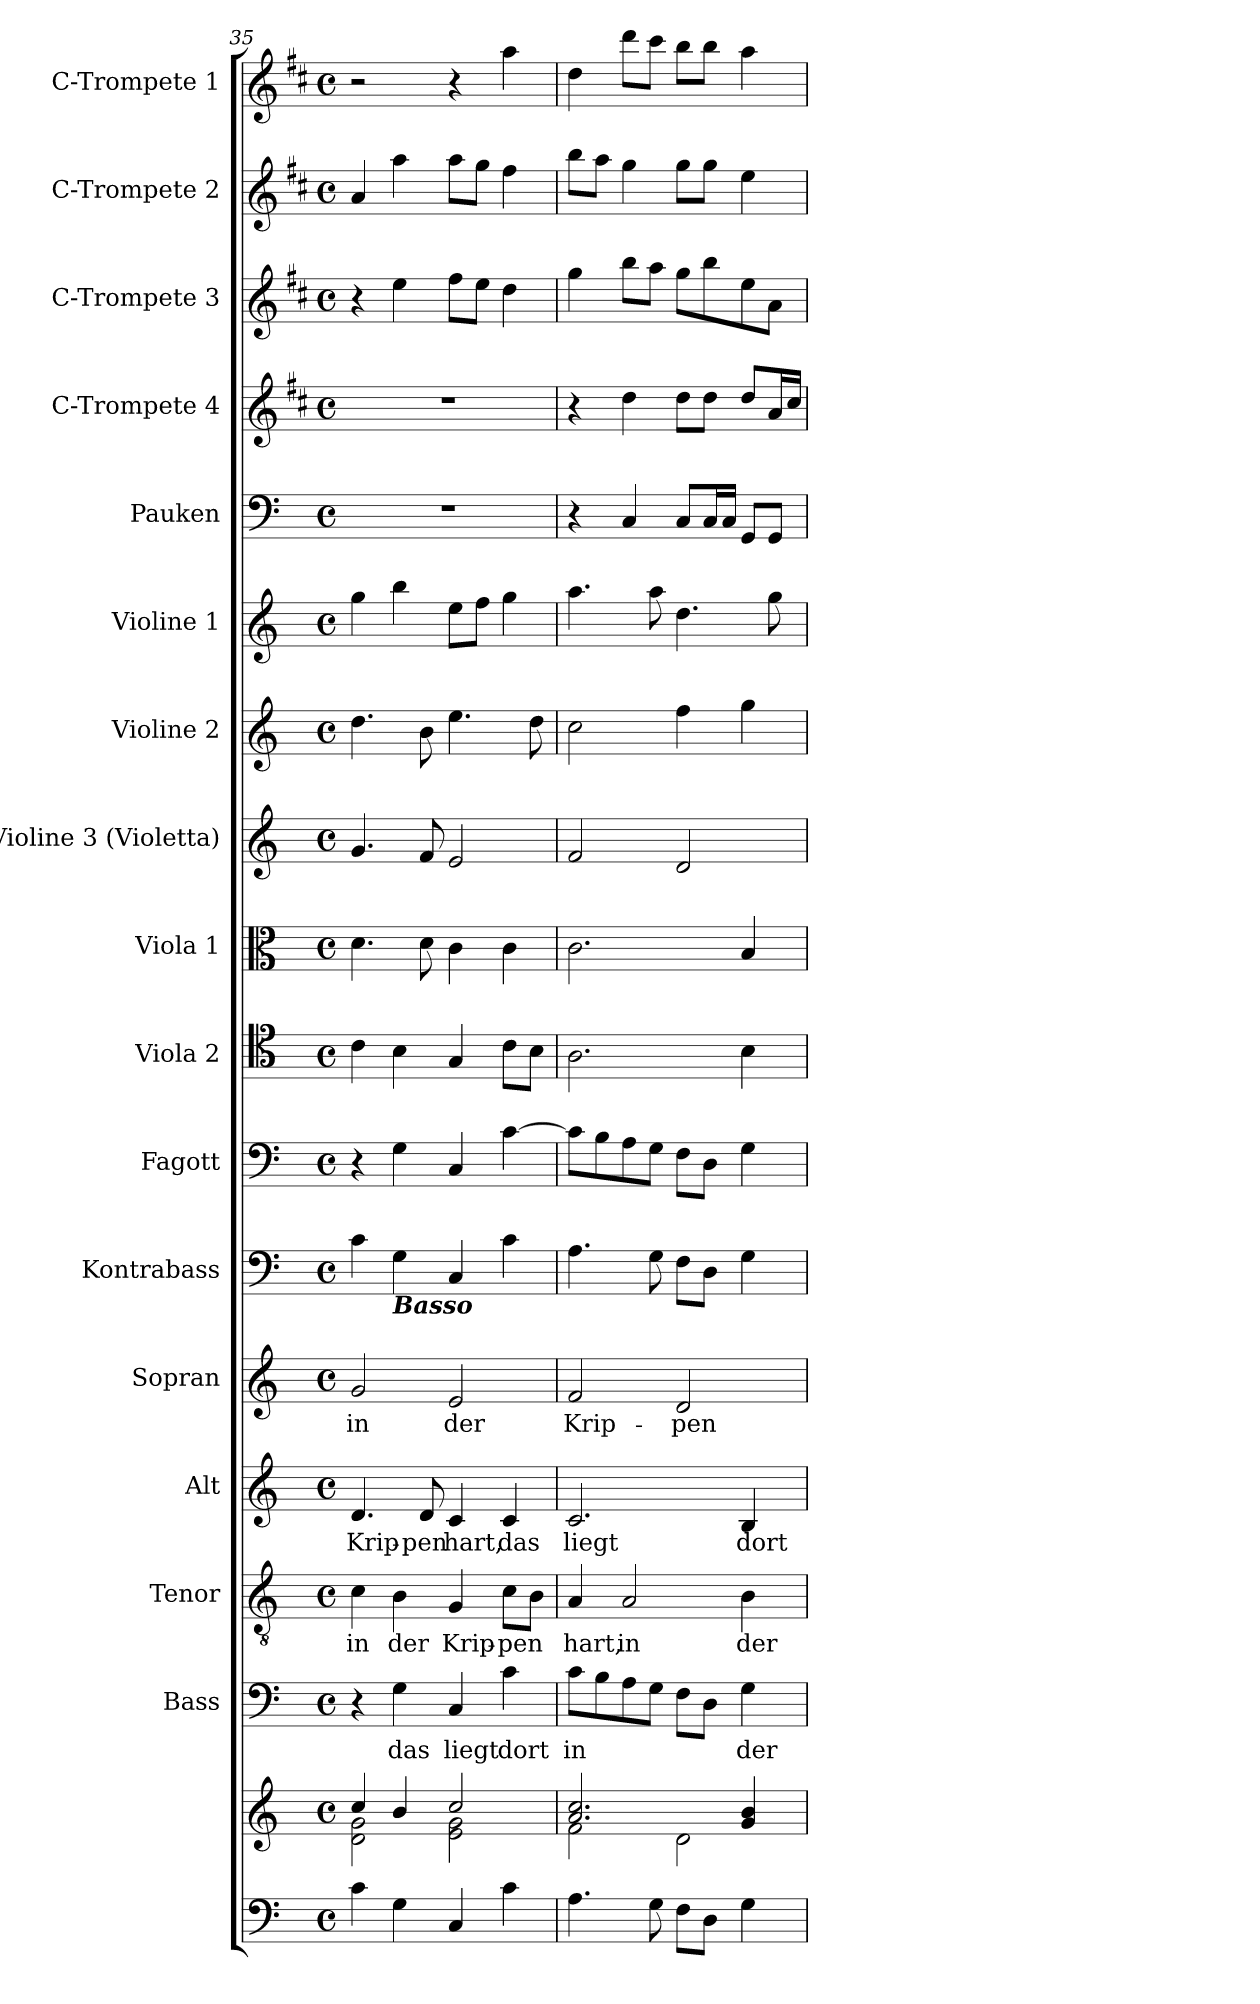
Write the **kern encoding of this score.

**kern	**kern	**kern	**text	**kern	**text	**kern	**text	**kern	**text	**kern	**kern	**kern	**kern	**kern	**kern	**kern	**kern	**kern	**kern	**kern	**kern
*part17	*part17	*part16	*part16	*part15	*part15	*part14	*part14	*part13	*part13	*part12	*part11	*part10	*part9	*part8	*part7	*part6	*part5	*part4	*part3	*part2	*part1
*staff18	*staff17	*staff16	*staff16	*staff15	*staff15	*staff14	*staff14	*staff13	*staff13	*staff12	*staff11	*staff10	*staff9	*staff8	*staff7	*staff6	*staff5	*staff4	*staff3	*staff2	*staff1
*	*	*I"Bass	*	*I"Tenor	*	*I"Alt	*	*I"Sopran	*	*I"Kontrabass	*I"Fagott	*I"Viola 2	*I"Viola 1	*I"Violine 3 (Violetta)	*I"Violine 2	*I"Violine 1	*I"Pauken	*I"C-Trompete 4	*I"C-Trompete 3	*I"C-Trompete 2	*I"C-Trompete 1
*	*	*I'B.	*	*I'T.	*	*I'A.	*	*I'S.	*	*I'Kb.	*I'Fg.	*I'Vla. 2	*I'Vla. 1	*I'Vl. 3	*I'Vl. 2	*I'Vl. 1	*I'Pk.	*I'C Trp. 4	*I'C Trp. 3	*I'C Trp. 2	*I'C Trp. 1
*clefF4	*clefG2	*clefF4	*	*clefGv2	*	*clefG2	*	*clefG2	*	*clefF4	*clefF4	*clefC4	*clefC3	*clefG2	*clefG2	*clefG2	*clefF4	*clefG2	*clefG2	*clefG2	*clefG2
*	*	*	*	*	*	*	*	*	*	*ITrd7c12	*	*	*	*	*	*	*	*ITrd1c2	*ITrd1c2	*ITrd1c2	*ITrd1c2
*k[]	*k[]	*k[]	*	*k[]	*	*k[]	*	*k[]	*	*k[]	*k[]	*k[]	*k[]	*k[]	*k[]	*k[]	*k[]	*k[]	*k[]	*k[]	*k[]
*C:	*C:	*C:	*	*C:	*	*C:	*	*C:	*	*C:	*C:	*C:	*C:	*C:	*C:	*C:	*C:	*C:	*C:	*C:	*C:
*M4/4	*M4/4	*M4/4	*	*M4/4	*	*M4/4	*	*M4/4	*	*M4/4	*M4/4	*M4/4	*M4/4	*M4/4	*M4/4	*M4/4	*M4/4	*M4/4	*M4/4	*M4/4	*M4/4
*met(c)	*met(c)	*met(c)	*	*met(c)	*	*met(c)	*	*met(c)	*	*met(c)	*met(c)	*met(c)	*met(c)	*met(c)	*met(c)	*met(c)	*met(c)	*met(c)	*met(c)	*met(c)	*met(c)
=35	=35	=35	=35	=35	=35	=35	=35	=35	=35	=35	=35	=35	=35	=35	=35	=35	=35	=35	=35	=35	=35
*	*^	*	*	*	*	*	*	*	*	*	*	*	*	*	*	*	*	*	*	*	*
!	!	!	!	!	!	!LO:LY:b	!	!LO:LY:b	!	!LO:LY:b	!	!	!	!	!	!	!	!	!	!	!	!
4c\	4cc/	2d\ 2g\	4r	.	4c\	in	4.d/	Krip-	2g/	in	4C\	4r	4c\	4.d\	4.g/	4.dd\	4gg\	1r	1r	4r	4g/	2r
!	!	!	!	!	!	!	!	!	!	!	!LO:TX:b:Bi:t=Basso	!	!	!	!	!	!	!	!	!	!	!
!	!	!	!	!LO:LY:b	!	!LO:LY:b	!	!	!	!	!	!	!	!	!	!	!	!	!	!	!	!
4G\	4b/	.	4G\	das	4B\	der	.	.	.	.	4GG\	4G\	4B\	.	.	.	4bb\	.	.	4dd\	4gg\	.
!	!	!	!	!	!	!	!	!LO:LY:b	!	!	!	!	!	!	!	!	!	!	!	!	!	!
.	.	.	.	.	.	.	8d/	-pen	.	.	.	.	.	8d\	8f/	8b\	.	.	.	.	.	.
!	!	!	!	!LO:LY:b	!	!LO:LY:b	!	!LO:LY:b	!	!LO:LY:b	!	!	!	!	!	!	!	!	!	!	!	!
4C/	2cc/	2e\ 2g\	4C/	liegt	4G/	Krip-	4c/	hart,	2e/	der	4CC/	4C/	4G/	4c\	2e/	4.ee\	8ee\L	.	.	8ee\L	8gg\L	4r
.	.	.	.	.	.	.	.	.	.	.	.	.	.	.	.	.	8ff\J	.	.	8dd\J	8ff\J	.
!	!	!	!	!LO:LY:b	!	!LO:LY:b	!	!LO:LY:b	!	!	!	!	!	!	!	!	!	!	!	!	!	!
4c\	.	.	4c\	dort	8c\L	-pen	4c/	das	.	.	4C\	[4c\	8c\L	4c\	.	.	4gg\	.	.	4cc\	4ee\	4gg\
.	.	.	.	.	8B\J	.	.	.	.	.	.	.	8B\J	.	.	8dd\	.	.	.	.	.	.
=36	=36	=36	=36	=36	=36	=36	=36	=36	=36	=36	=36	=36	=36	=36	=36	=36	=36	=36	=36	=36	=36	=36
!	!	!	!	!LO:LY:b	!	!LO:LY:b	!	!LO:LY:b	!	!LO:LY:b	!	!	!	!	!	!	!	!	!	!	!	!
4.A\	2.a/ 2.cc/	2f\	8c\L	in	4A/	hart,	2.c/	liegt	2f/	Krip-	4.AA\	8c\L]	2.A\	2.c\	2f/	2cc\	4.aa\	4r	4r	4ff\	8aa\L	4cc\
.	.	.	8B\	.	.	.	.	.	.	.	.	8B\	.	.	.	.	.	.	.	.	8gg\J	.
!	!	!	!	!	!	!LO:LY:b	!	!	!	!	!	!	!	!	!	!	!	!	!	!	!	!
.	.	.	8A\	.	2A/	in	.	.	.	.	.	8A\	.	.	.	.	.	4C/	4cc\	8aa\L	4ff\	8ccc\L
8G\	.	.	8G\J	.	.	.	.	.	.	.	8GG\	8G\J	.	.	.	.	8aa\	.	.	8gg\J	.	8bb\J
!	!	!	!	!	!	!	!	!	!	!LO:LY:b	!	!	!	!	!	!	!	!	!	!	!	!
8F\L	.	2d\	8F\L	.	.	.	.	.	2d/	-pen	8FF\L	8F\L	.	.	2d/	4ff\	4.dd\	8C/L	8cc\L	8ff\L	8ff\L	8aa\L
8D\J	.	.	8D\J	.	.	.	.	.	.	.	8DD\J	8D\J	.	.	.	.	.	16C/L	8cc\J	8aa\	8ff\J	8aa\J
.	.	.	.	.	.	.	.	.	.	.	.	.	.	.	.	.	.	16C/JJ	.	.	.	.
!	!	!	!	!LO:LY:b	!	!LO:LY:b	!	!LO:LY:b	!	!	!	!	!	!	!	!	!	!	!	!	!	!
4G\	4g/ 4b/	.	4G\	der	4B\	der	4B/	dort	.	.	4GG\	4G\	4B\	4B/	.	4gg\	.	8GG/L	8cc/L	8dd\	4dd\	4gg\
.	.	.	.	.	.	.	.	.	.	.	.	.	.	.	.	.	8gg\	8GG/J	16g/L	8g\J	.	.
.	.	.	.	.	.	.	.	.	.	.	.	.	.	.	.	.	.	.	16b/JJ	.	.	.
*	*v	*v	*	*	*	*	*	*	*	*	*	*	*	*	*	*	*	*	*	*	*	*
=	=	=	=	=	=	=	=	=	=	=	=	=	=	=	=	=	=	=	=	=	=
*-	*-	*-	*-	*-	*-	*-	*-	*-	*-	*-	*-	*-	*-	*-	*-	*-	*-	*-	*-	*-	*-
